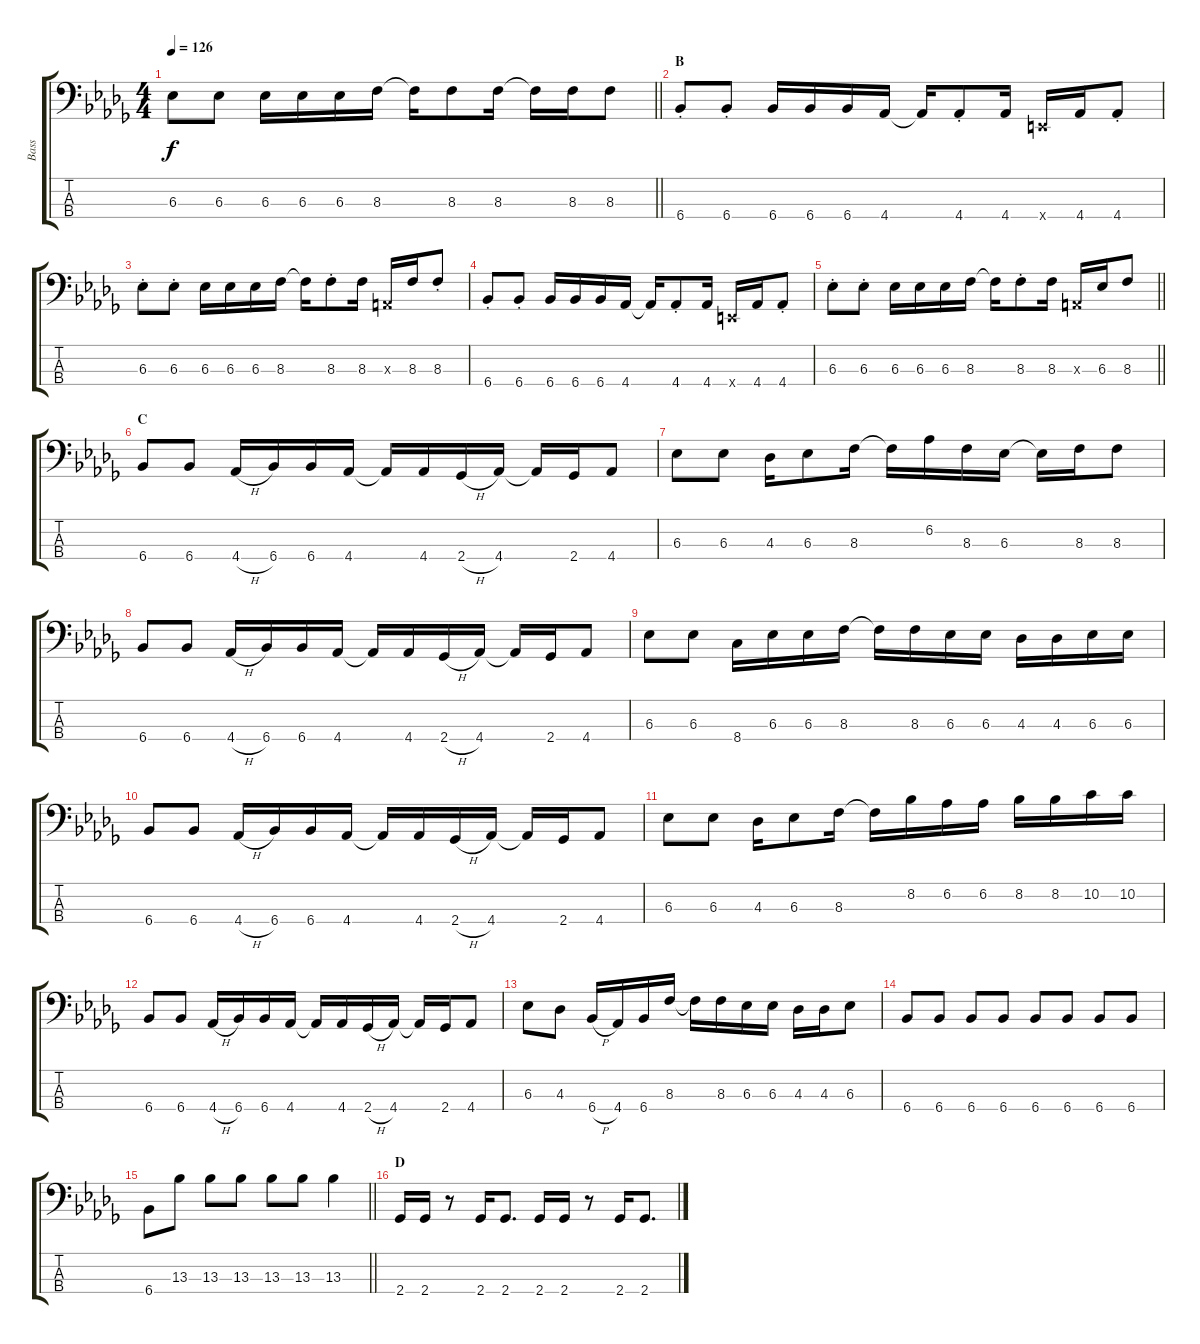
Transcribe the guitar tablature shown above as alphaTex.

\track ("Bass" "Bass") {instrument electricbassfinger}
\staff {score tabs}
\tuning (G2 D2 A1 E1) {hide}
\ts (4 4)
\tempo 126
\clef f4
\barLineRight lightlight
\ks db
6.3.8{dy f} 6.3.8 6.3.16 6.3.16 6.3.16 8.3.16 8.3{t}.16 8.3.8 8.3.16 8.3{t}.16 8.3.16 8.3.8 |
\section ("" "B")
6.4{st}.8 6.4{st}.8 6.4.16 6.4.16 6.4.16 4.4.16 4.4{t}.16 4.4{st}.8 4.4.16 0.4{x}.16 4.4.16 4.4{st}.8 |
6.3{st}.8 6.3{st}.8 6.3.16 6.3.16 6.3.16 8.3.16 8.3{t}.16 8.3{st}.8 8.3.16 0.3{x}.16 8.3.16 8.3{st}.8 |
6.4{st}.8 6.4{st}.8 6.4.16 6.4.16 6.4.16 4.4.16 4.4{t}.16 4.4{st}.8 4.4.16 0.4{x}.16 4.4.16 4.4{st}.8 |
\barLineRight lightlight
6.3{st}.8 6.3{st}.8 6.3.16 6.3.16 6.3.16 8.3.16 8.3{t}.16 8.3{st}.8 8.3.16 0.3{x}.16 6.3.16 8.3.8 |
\section ("" "C")
6.4.8 6.4.8 4.4{h}.16 6.4.16 6.4.16 4.4.16 4.4{t}.16 4.4.16 2.4{h}.16 4.4.16 4.4{t}.16 2.4.16 4.4.8 |
6.3.8 6.3.8 4.3.16 6.3.8 8.3.16 8.3{t}.16 6.2.16 8.3.16 6.3.16 6.3{t}.16 8.3.16 8.3.8 |
6.4.8 6.4.8 4.4{h}.16 6.4.16 6.4.16 4.4.16 4.4{t}.16 4.4.16 2.4{h}.16 4.4.16 4.4{t}.16 2.4.16 4.4.8 |
6.3.8 6.3.8 8.4.16 6.3.16 6.3.16 8.3.16 8.3{t}.16 8.3.16 6.3.16 6.3.16 4.3.16 4.3.16 6.3.16 6.3.16 |
6.4.8 6.4.8 4.4{h}.16 6.4.16 6.4.16 4.4.16 4.4{t}.16 4.4.16 2.4{h}.16 4.4.16 4.4{t}.16 2.4.16 4.4.8 |
6.3.8 6.3.8 4.3.16 6.3.8 8.3.16 8.3{t}.16 8.2.16 6.2.16 6.2.16 8.2.16 8.2.16 10.2.16 10.2.16 |
6.4.8 6.4.8 4.4{h}.16 6.4.16 6.4.16 4.4.16 4.4{t}.16 4.4.16 2.4{h}.16 4.4.16 4.4{t}.16 2.4.16 4.4.8 |
6.3.8 4.3.8 6.4{h}.16 4.4.16 6.4.16 8.3.16 8.3{t}.16 8.3.16 6.3.16 6.3.16 4.3.16 4.3.16 6.3.8 |
6.4.8 6.4.8 6.4.8 6.4.8 6.4.8 6.4.8 6.4.8 6.4.8 |
\barLineRight lightlight
6.4.8 13.3.8 13.3.8 13.3.8 13.3.8 13.3.8 13.3.4 |
\section ("" "D")
2.4.16 2.4.16 r.8 2.4.16 2.4.8{d} 2.4.16 2.4.16 r.8 2.4.16 2.4.8{d}
